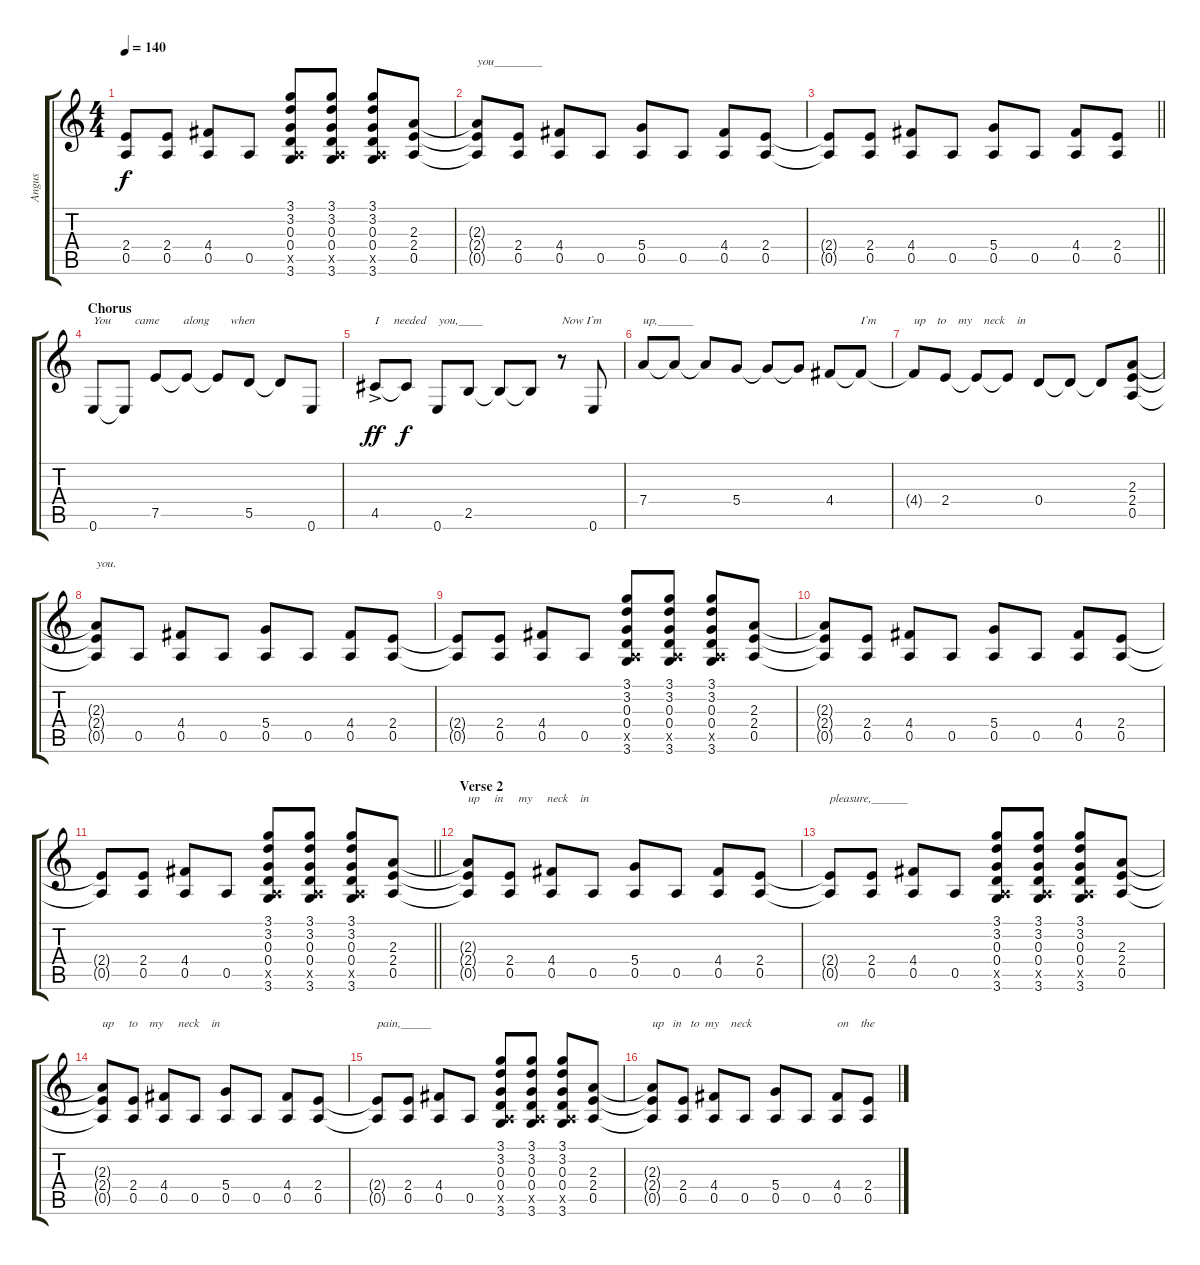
\track ("Angus" "Angus") {instrument overdrivenguitar}
\staff {score tabs}
\tuning (E4 B3 G3 D3 A2 E2) {hide}
\ts (4 4)
\tempo 140
\clef g2
\ks c
(2.4{t} 0.5{t}).8{dy f} (2.4 0.5).8 (4.4 0.5).8 0.5.8 (3.1 3.2 0.3 0.4 0.5{x} 3.6).8 (3.1 3.2 0.3 0.4 0.5{x} 3.6).8 (3.1 3.2 0.3 0.4 0.5{x} 3.6).8 (2.3 2.4 0.5).8 |
(2.3{t} 2.4{t} 0.5{t}).8{txt "you________"} (2.4 0.5).8 (4.4 0.5).8 0.5.8 (5.4 0.5).8 0.5.8 (4.4 0.5).8 (2.4 0.5).8 |
\barLineRight lightlight
(2.4{t} 0.5{t}).8 (2.4 0.5).8 (4.4 0.5).8 0.5.8 (5.4 0.5).8 0.5.8 (4.4 0.5).8 (2.4 0.5).8 |
\section ("" "Chorus")
0.6.8{txt "You        came        along       when "} 0.6{t}.8 7.5.8 7.5{t}.8 7.5{t}.8 5.5.8 5.5{t}.8 0.6.8 |
4.5{ac}.8{txt "I     needed    you,____" dy ff} 4.5{t}.8{dy f} 0.6.8 2.5.8 2.5{t}.8 2.5{t}.8 r.8{txt "Now I`m "} 0.6.8 |
7.4.8{txt "up,______"} 7.4{t}.8 7.4{t}.8 5.4.8 5.4{t}.8 5.4{t}.8 4.4.8 4.4{t}.8{txt "I`m"} |
4.4{t}.8{txt "up    to    my    neck    in"} 2.4.8 2.4{t}.8 2.4{t}.8 0.4.8 0.4{t}.8 0.4{t}.8 (2.3 2.4 0.5).8 |
(2.3{t} 2.4{t} 0.5{t}).8{txt "you."} 0.5.8 (4.4 0.5).8 0.5.8 (5.4 0.5).8 0.5.8 (4.4 0.5).8 (2.4 0.5).8 |
(2.4{t} 0.5{t}).8 (2.4 0.5).8 (4.4 0.5).8 0.5.8 (3.1 3.2 0.3 0.4 0.5{x} 3.6).8 (3.1 3.2 0.3 0.4 0.5{x} 3.6).8 (3.1 3.2 0.3 0.4 0.5{x} 3.6).8 (2.3 2.4 0.5).8 |
(2.3{t} 2.4{t} 0.5{t}).8 (2.4 0.5).8 (4.4 0.5).8 0.5.8 (5.4 0.5).8 0.5.8 (4.4 0.5).8 (2.4 0.5).8 |
\barLineRight lightlight
(2.4{t} 0.5{t}).8 (2.4 0.5).8 (4.4 0.5).8 0.5.8 (3.1 3.2 0.3 0.4 0.5{x} 3.6).8 (3.1 3.2 0.3 0.4 0.5{x} 3.6).8 (3.1 3.2 0.3 0.4 0.5{x} 3.6).8 (2.3 2.4 0.5).8 |
\section ("" "Verse 2")
(2.3{t} 2.4{t} 0.5{t}).8{txt "up     in     my     neck    in "} (2.4 0.5).8 (4.4 0.5).8 0.5.8 (5.4 0.5).8 0.5.8 (4.4 0.5).8 (2.4 0.5).8 |
(2.4{t} 0.5{t}).8{txt "pleasure,______"} (2.4 0.5).8 (4.4 0.5).8 0.5.8 (3.1 3.2 0.3 0.4 0.5{x} 3.6).8 (3.1 3.2 0.3 0.4 0.5{x} 3.6).8 (3.1 3.2 0.3 0.4 0.5{x} 3.6).8 (2.3 2.4 0.5).8 |
(2.3{t} 2.4{t} 0.5{t}).8{txt "up     to    my     neck    in"} (2.4 0.5).8 (4.4 0.5).8 0.5.8 (5.4 0.5).8 0.5.8 (4.4 0.5).8 (2.4 0.5).8 |
(2.4{t} 0.5{t}).8{txt "pain,_____"} (2.4 0.5).8 (4.4 0.5).8 0.5.8 (3.1 3.2 0.3 0.4 0.5{x} 3.6).8 (3.1 3.2 0.3 0.4 0.5{x} 3.6).8 (3.1 3.2 0.3 0.4 0.5{x} 3.6).8 (2.3 2.4 0.5).8 |
(2.3{t} 2.4{t} 0.5{t}).8{txt "up   in   to  my    neck"} (2.4 0.5).8 (4.4 0.5).8 0.5.8 (5.4 0.5).8 0.5.8 (4.4 0.5).8{txt "on    the "} (2.4 0.5).8
